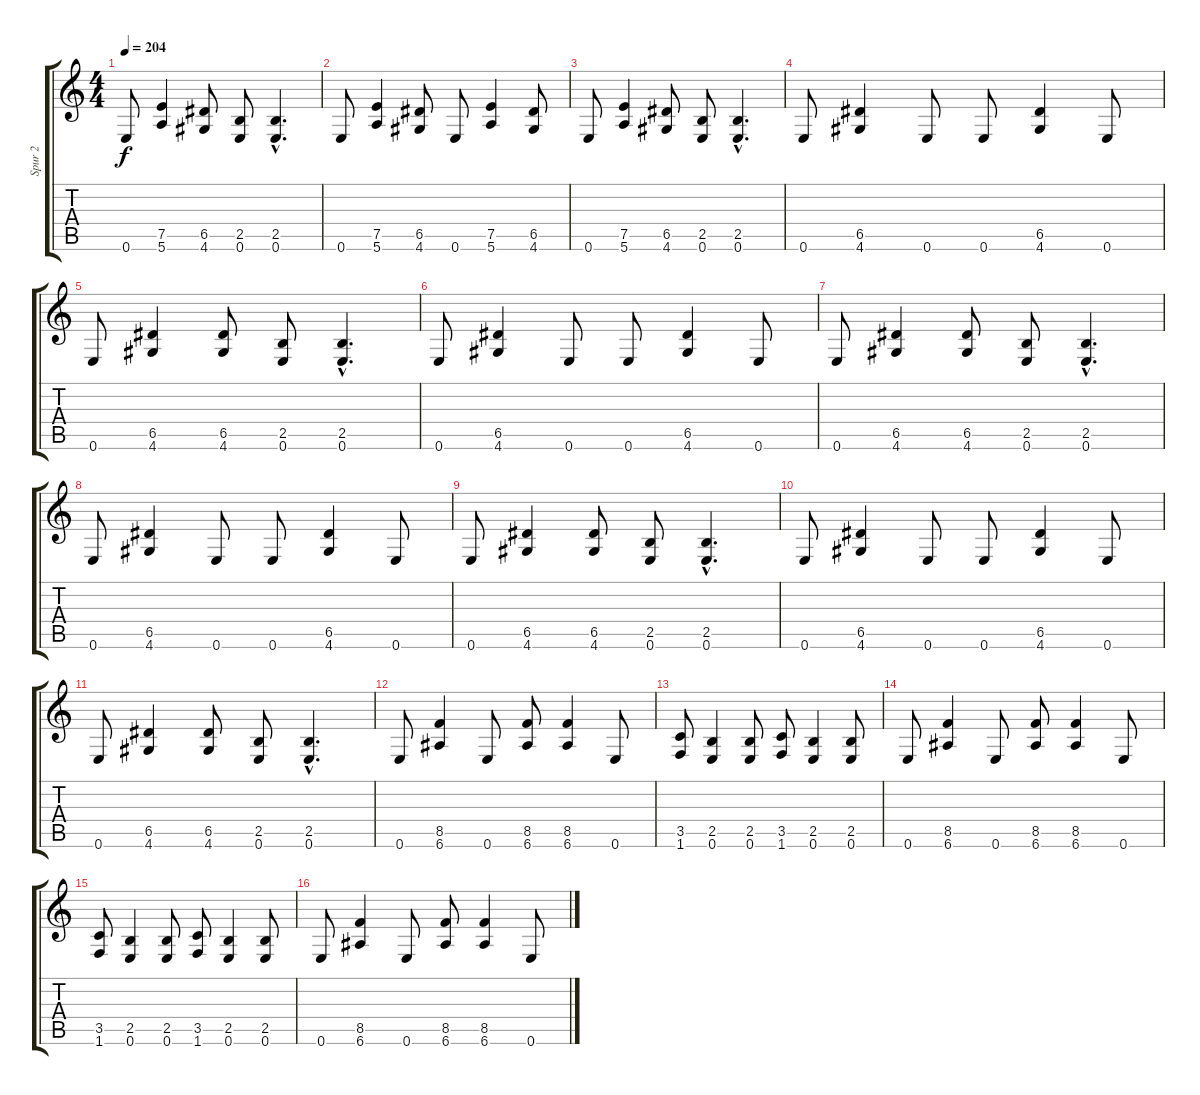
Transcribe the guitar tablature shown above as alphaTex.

\track ("Spur 2" "Spur 2") {instrument distortionguitar}
\staff {score tabs}
\tuning (E4 B3 G3 D3 A2 E2) {hide}
\ts (4 4)
\tempo 204
\clef g2
\ks c
0.6.8{dy f} (7.5 5.6).4 (6.5 4.6).8 (2.5 0.6).8 (2.5{hac} 0.6{hac}).4{d} |
0.6.8 (7.5 5.6).4 (6.5 4.6).8 0.6.8 (7.5 5.6).4 (6.5 4.6).8 |
0.6.8 (7.5 5.6).4 (6.5 4.6).8 (2.5 0.6).8 (2.5{hac} 0.6{hac}).4{d} |
0.6.8 (6.5 4.6).4 0.6.8 0.6.8 (6.5 4.6).4 0.6.8 |
0.6.8 (6.5 4.6).4 (6.5 4.6).8 (2.5 0.6).8 (2.5{hac} 0.6{hac}).4{d} |
0.6.8 (6.5 4.6).4 0.6.8 0.6.8 (6.5 4.6).4 0.6.8 |
0.6.8 (6.5 4.6).4 (6.5 4.6).8 (2.5 0.6).8 (2.5{hac} 0.6{hac}).4{d} |
0.6.8 (6.5 4.6).4 0.6.8 0.6.8 (6.5 4.6).4 0.6.8 |
0.6.8 (6.5 4.6).4 (6.5 4.6).8 (2.5 0.6).8 (2.5{hac} 0.6{hac}).4{d} |
0.6.8 (6.5 4.6).4 0.6.8 0.6.8 (6.5 4.6).4 0.6.8 |
0.6.8 (6.5 4.6).4 (6.5 4.6).8 (2.5 0.6).8 (2.5{hac} 0.6{hac}).4{d} |
0.6.8 (8.5 6.6).4 0.6.8 (8.5 6.6).8 (8.5 6.6).4 0.6.8 |
(3.5 1.6).8 (2.5 0.6).4 (2.5 0.6).8 (3.5 1.6).8 (2.5 0.6).4 (2.5 0.6).8 |
0.6.8 (8.5 6.6).4 0.6.8 (8.5 6.6).8 (8.5 6.6).4 0.6.8 |
(3.5 1.6).8 (2.5 0.6).4 (2.5 0.6).8 (3.5 1.6).8 (2.5 0.6).4 (2.5 0.6).8 |
0.6.8 (8.5 6.6).4 0.6.8 (8.5 6.6).8 (8.5 6.6).4 0.6.8
